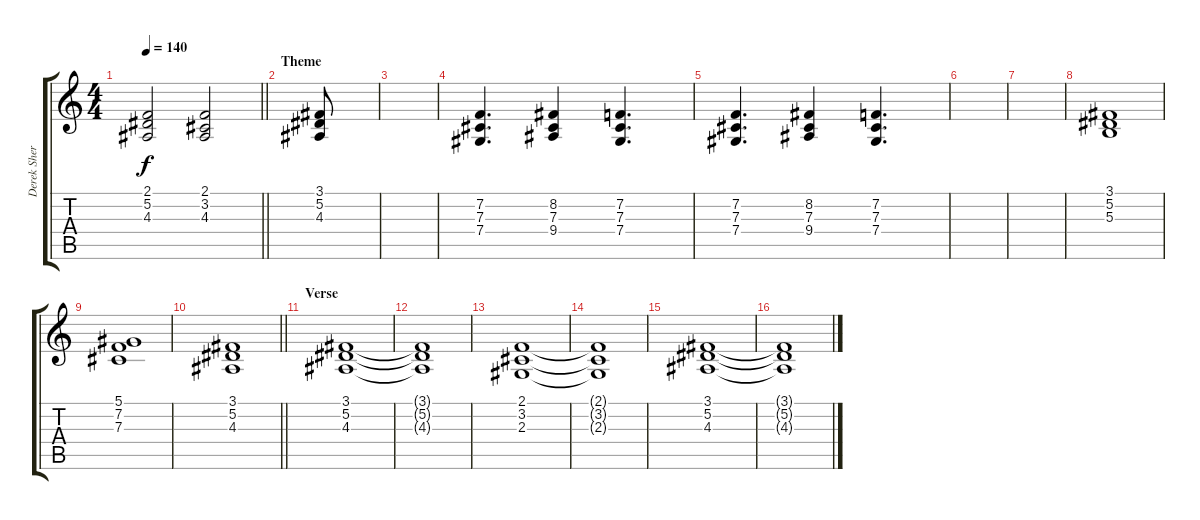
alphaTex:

\track ("Derek Sherinian" "Derek Sher") {instrument choiraahs}
\staff {score tabs}
\tuning (Eb4 Bb3 Gb3 Db3 Ab2 Eb2) {hide}
\ts (4 4)
\tempo 140
\clef g2
\barLineRight lightlight
\ks c
(2.1 5.2 4.3).2{dy f} (2.1 3.2 4.3).2 |
\section ("" "Theme")
(3.1 5.2 4.3).8 |
|
(7.2 7.3 7.4).4{d} (8.2 7.3 9.4).4 (7.2 7.3 7.4).4{d} |
(7.2 7.3 7.4).4{d} (8.2 7.3 9.4).4 (7.2 7.3 7.4).4{d} |
|
|
(3.1 5.2 5.3).1 |
(5.1 7.2 7.3).1 |
\barLineRight lightlight
(3.1 5.2 4.3).1 |
\section ("" "Verse")
(3.1 5.2 4.3).1 |
(3.1{t} 5.2{t} 4.3{t}).1 |
(2.1 3.2 2.3).1 |
(2.1{t} 3.2{t} 2.3{t}).1 |
(3.1 5.2 4.3).1 |
(3.1{t} 5.2{t} 4.3{t}).1
